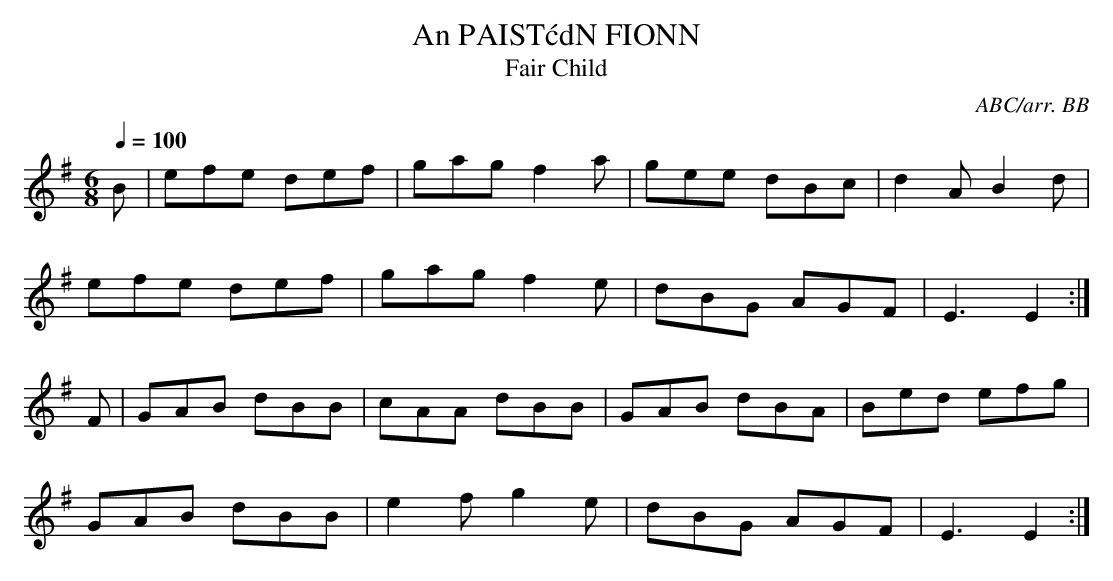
X:1
T:PAIST\'cdN FIONN, An
T:Fair Child
C:ABC/arr. BB
Y:"Irish"
I thought it would make a decent jig.
Q:1/4=100
M:6/8
L:1/8
K:Em
B|efe def|gag f2a|gee dBc|d2A B2d|
efe def|gag f2e|dBG AGF|E3 E2 :|
F|GAB dBB|cAA dBB|GAB dBA|Bed efg|
GAB dBB|e2f g2e|dBG AGF|E3 E2 :|
